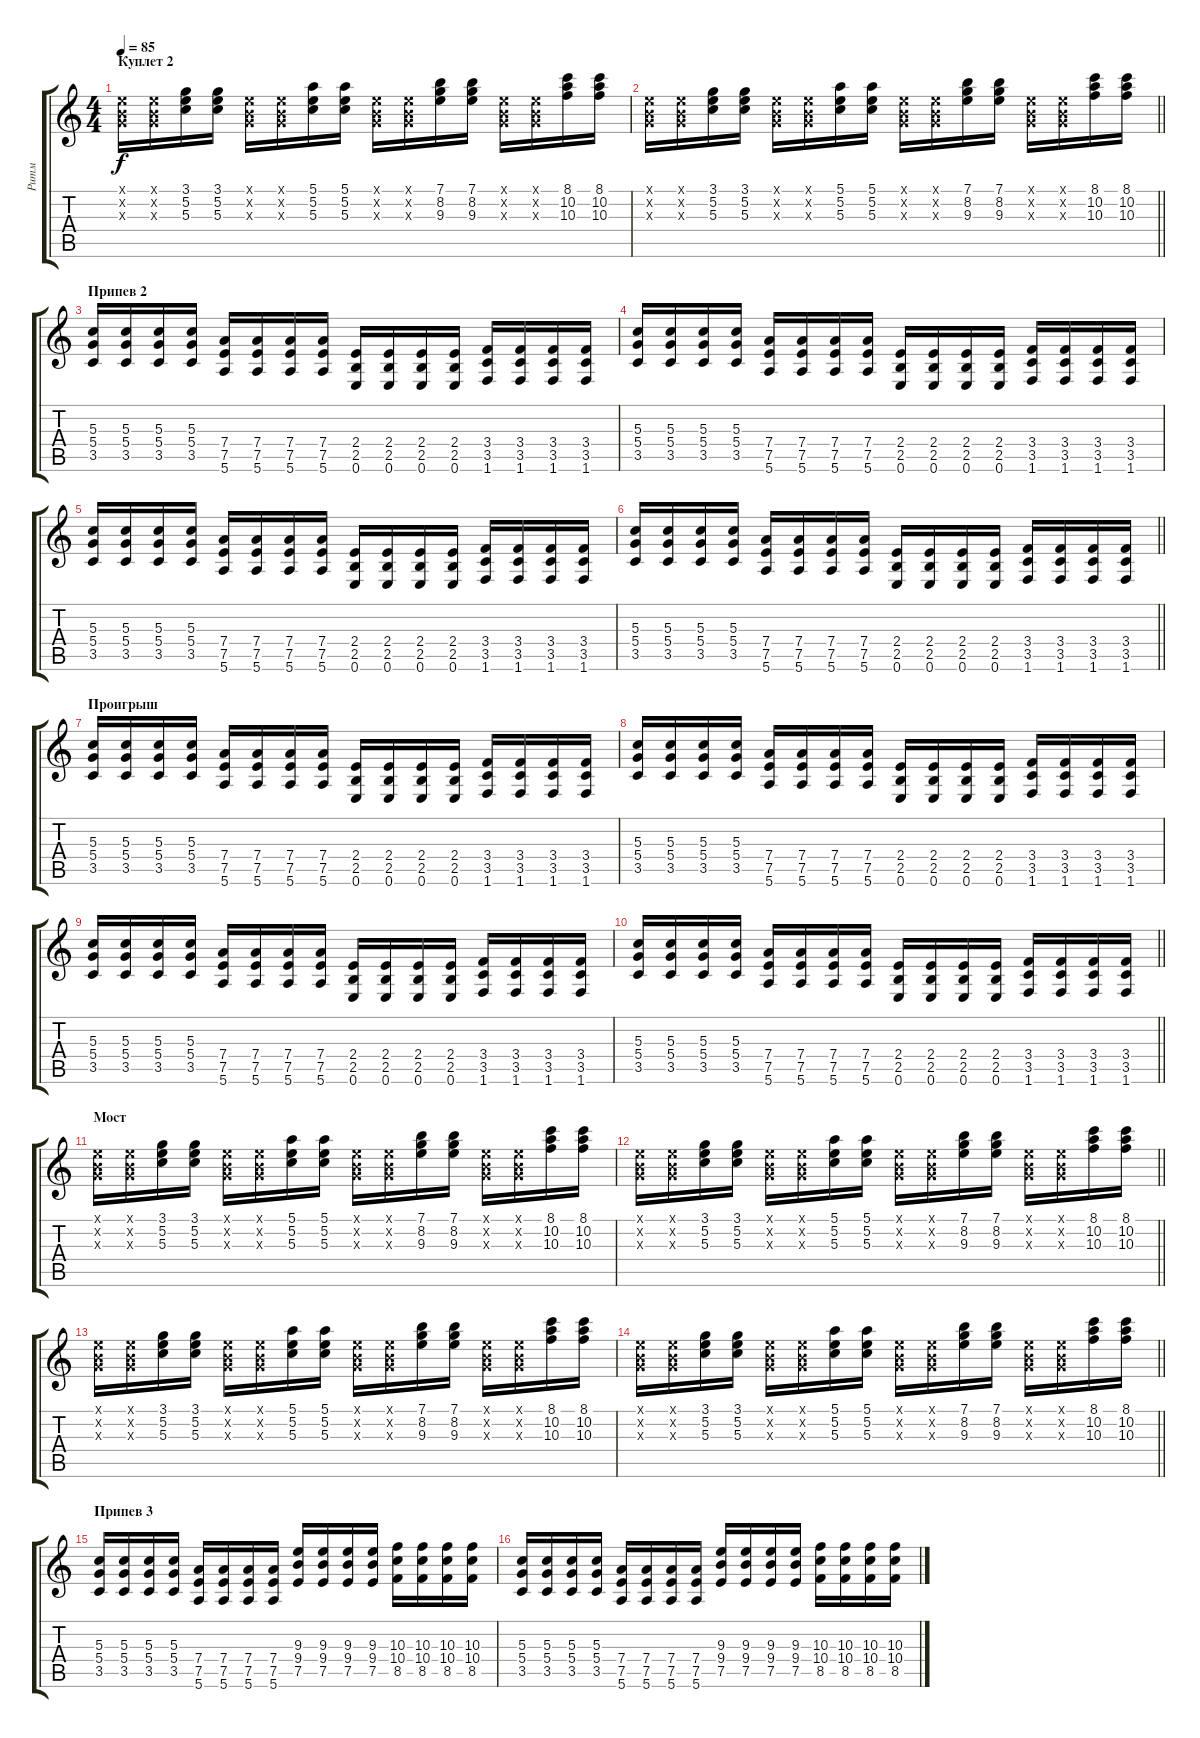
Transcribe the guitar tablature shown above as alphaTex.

\track ("Ритм" "Ритм") {instrument overdrivenguitar}
\staff {score tabs}
\tuning (E4 B3 G3 D3 A2 E2) {hide}
\ts (4 4)
\section ("" "Куплет 2")
\tempo 85
\clef g2
\ks c
(0.1{x} 0.2{x} 0.3{x}).16{dy f} (0.1{x} 0.2{x} 0.3{x}).16 (3.1 5.2 5.3).16 (3.1 5.2 5.3).16 (0.1{x} 0.2{x} 0.3{x}).16 (0.1{x} 0.2{x} 0.3{x}).16 (5.1 5.2 5.3).16 (5.1 5.2 5.3).16 (0.1{x} 0.2{x} 0.3{x}).16 (0.1{x} 0.2{x} 0.3{x}).16 (7.1 8.2 9.3).16 (7.1 8.2 9.3).16 (0.1{x} 0.2{x} 0.3{x}).16 (0.1{x} 0.2{x} 0.3{x}).16 (8.1 10.2 10.3).16 (8.1 10.2 10.3).16 |
\barLineRight lightlight
(0.1{x} 0.2{x} 0.3{x}).16 (0.1{x} 0.2{x} 0.3{x}).16 (3.1 5.2 5.3).16 (3.1 5.2 5.3).16 (0.1{x} 0.2{x} 0.3{x}).16 (0.1{x} 0.2{x} 0.3{x}).16 (5.1 5.2 5.3).16 (5.1 5.2 5.3).16 (0.1{x} 0.2{x} 0.3{x}).16 (0.1{x} 0.2{x} 0.3{x}).16 (7.1 8.2 9.3).16 (7.1 8.2 9.3).16 (0.1{x} 0.2{x} 0.3{x}).16 (0.1{x} 0.2{x} 0.3{x}).16 (8.1 10.2 10.3).16 (8.1 10.2 10.3).16 |
\section ("" "Припев 2")
(5.3 5.4 3.5).16 (5.3 5.4 3.5).16 (5.3 5.4 3.5).16 (5.3 5.4 3.5).16 (7.4 7.5 5.6).16 (7.4 7.5 5.6).16 (7.4 7.5 5.6).16 (7.4 7.5 5.6).16 (2.4 2.5 0.6).16 (2.4 2.5 0.6).16 (2.4 2.5 0.6).16 (2.4 2.5 0.6).16 (3.4 3.5 1.6).16 (3.4 3.5 1.6).16 (3.4 3.5 1.6).16 (3.4 3.5 1.6).16 |
(5.3 5.4 3.5).16 (5.3 5.4 3.5).16 (5.3 5.4 3.5).16 (5.3 5.4 3.5).16 (7.4 7.5 5.6).16 (7.4 7.5 5.6).16 (7.4 7.5 5.6).16 (7.4 7.5 5.6).16 (2.4 2.5 0.6).16 (2.4 2.5 0.6).16 (2.4 2.5 0.6).16 (2.4 2.5 0.6).16 (3.4 3.5 1.6).16 (3.4 3.5 1.6).16 (3.4 3.5 1.6).16 (3.4 3.5 1.6).16 |
(5.3 5.4 3.5).16 (5.3 5.4 3.5).16 (5.3 5.4 3.5).16 (5.3 5.4 3.5).16 (7.4 7.5 5.6).16 (7.4 7.5 5.6).16 (7.4 7.5 5.6).16 (7.4 7.5 5.6).16 (2.4 2.5 0.6).16 (2.4 2.5 0.6).16 (2.4 2.5 0.6).16 (2.4 2.5 0.6).16 (3.4 3.5 1.6).16 (3.4 3.5 1.6).16 (3.4 3.5 1.6).16 (3.4 3.5 1.6).16 |
\barLineRight lightlight
(5.3 5.4 3.5).16 (5.3 5.4 3.5).16 (5.3 5.4 3.5).16 (5.3 5.4 3.5).16 (7.4 7.5 5.6).16 (7.4 7.5 5.6).16 (7.4 7.5 5.6).16 (7.4 7.5 5.6).16 (2.4 2.5 0.6).16 (2.4 2.5 0.6).16 (2.4 2.5 0.6).16 (2.4 2.5 0.6).16 (3.4 3.5 1.6).16 (3.4 3.5 1.6).16 (3.4 3.5 1.6).16 (3.4 3.5 1.6).16 |
\section ("" "Проигрыш")
(5.3 5.4 3.5).16 (5.3 5.4 3.5).16 (5.3 5.4 3.5).16 (5.3 5.4 3.5).16 (7.4 7.5 5.6).16 (7.4 7.5 5.6).16 (7.4 7.5 5.6).16 (7.4 7.5 5.6).16 (2.4 2.5 0.6).16 (2.4 2.5 0.6).16 (2.4 2.5 0.6).16 (2.4 2.5 0.6).16 (3.4 3.5 1.6).16 (3.4 3.5 1.6).16 (3.4 3.5 1.6).16 (3.4 3.5 1.6).16 |
(5.3 5.4 3.5).16 (5.3 5.4 3.5).16 (5.3 5.4 3.5).16 (5.3 5.4 3.5).16 (7.4 7.5 5.6).16 (7.4 7.5 5.6).16 (7.4 7.5 5.6).16 (7.4 7.5 5.6).16 (2.4 2.5 0.6).16 (2.4 2.5 0.6).16 (2.4 2.5 0.6).16 (2.4 2.5 0.6).16 (3.4 3.5 1.6).16 (3.4 3.5 1.6).16 (3.4 3.5 1.6).16 (3.4 3.5 1.6).16 |
(5.3 5.4 3.5).16 (5.3 5.4 3.5).16 (5.3 5.4 3.5).16 (5.3 5.4 3.5).16 (7.4 7.5 5.6).16 (7.4 7.5 5.6).16 (7.4 7.5 5.6).16 (7.4 7.5 5.6).16 (2.4 2.5 0.6).16 (2.4 2.5 0.6).16 (2.4 2.5 0.6).16 (2.4 2.5 0.6).16 (3.4 3.5 1.6).16 (3.4 3.5 1.6).16 (3.4 3.5 1.6).16 (3.4 3.5 1.6).16 |
\barLineRight lightlight
(5.3 5.4 3.5).16 (5.3 5.4 3.5).16 (5.3 5.4 3.5).16 (5.3 5.4 3.5).16 (7.4 7.5 5.6).16 (7.4 7.5 5.6).16 (7.4 7.5 5.6).16 (7.4 7.5 5.6).16 (2.4 2.5 0.6).16 (2.4 2.5 0.6).16 (2.4 2.5 0.6).16 (2.4 2.5 0.6).16 (3.4 3.5 1.6).16 (3.4 3.5 1.6).16 (3.4 3.5 1.6).16 (3.4 3.5 1.6).16 |
\section ("" "Мост")
(0.1{x} 0.2{x} 0.3{x}).16 (0.1{x} 0.2{x} 0.3{x}).16 (3.1 5.2 5.3).16 (3.1 5.2 5.3).16 (0.1{x} 0.2{x} 0.3{x}).16 (0.1{x} 0.2{x} 0.3{x}).16 (5.1 5.2 5.3).16 (5.1 5.2 5.3).16 (0.1{x} 0.2{x} 0.3{x}).16 (0.1{x} 0.2{x} 0.3{x}).16 (7.1 8.2 9.3).16 (7.1 8.2 9.3).16 (0.1{x} 0.2{x} 0.3{x}).16 (0.1{x} 0.2{x} 0.3{x}).16 (8.1 10.2 10.3).16 (8.1 10.2 10.3).16 |
\barLineRight lightlight
(0.1{x} 0.2{x} 0.3{x}).16 (0.1{x} 0.2{x} 0.3{x}).16 (3.1 5.2 5.3).16 (3.1 5.2 5.3).16 (0.1{x} 0.2{x} 0.3{x}).16 (0.1{x} 0.2{x} 0.3{x}).16 (5.1 5.2 5.3).16 (5.1 5.2 5.3).16 (0.1{x} 0.2{x} 0.3{x}).16 (0.1{x} 0.2{x} 0.3{x}).16 (7.1 8.2 9.3).16 (7.1 8.2 9.3).16 (0.1{x} 0.2{x} 0.3{x}).16 (0.1{x} 0.2{x} 0.3{x}).16 (8.1 10.2 10.3).16 (8.1 10.2 10.3).16 |
(0.1{x} 0.2{x} 0.3{x}).16 (0.1{x} 0.2{x} 0.3{x}).16 (3.1 5.2 5.3).16 (3.1 5.2 5.3).16 (0.1{x} 0.2{x} 0.3{x}).16 (0.1{x} 0.2{x} 0.3{x}).16 (5.1 5.2 5.3).16 (5.1 5.2 5.3).16 (0.1{x} 0.2{x} 0.3{x}).16 (0.1{x} 0.2{x} 0.3{x}).16 (7.1 8.2 9.3).16 (7.1 8.2 9.3).16 (0.1{x} 0.2{x} 0.3{x}).16 (0.1{x} 0.2{x} 0.3{x}).16 (8.1 10.2 10.3).16 (8.1 10.2 10.3).16 |
\barLineRight lightlight
(0.1{x} 0.2{x} 0.3{x}).16 (0.1{x} 0.2{x} 0.3{x}).16 (3.1 5.2 5.3).16 (3.1 5.2 5.3).16 (0.1{x} 0.2{x} 0.3{x}).16 (0.1{x} 0.2{x} 0.3{x}).16 (5.1 5.2 5.3).16 (5.1 5.2 5.3).16 (0.1{x} 0.2{x} 0.3{x}).16 (0.1{x} 0.2{x} 0.3{x}).16 (7.1 8.2 9.3).16 (7.1 8.2 9.3).16 (0.1{x} 0.2{x} 0.3{x}).16 (0.1{x} 0.2{x} 0.3{x}).16 (8.1 10.2 10.3).16 (8.1 10.2 10.3).16 |
\section ("" "Припев 3")
(5.3 5.4 3.5).16 (5.3 5.4 3.5).16 (5.3 5.4 3.5).16 (5.3 5.4 3.5).16 (7.4 7.5 5.6).16 (7.4 7.5 5.6).16 (7.4 7.5 5.6).16 (7.4 7.5 5.6).16 (9.3 9.4 7.5).16 (9.3 9.4 7.5).16 (9.3 9.4 7.5).16 (9.3 9.4 7.5).16 (10.3 10.4 8.5).16 (10.3 10.4 8.5).16 (10.3 10.4 8.5).16 (10.3 10.4 8.5).16 |
(5.3 5.4 3.5).16 (5.3 5.4 3.5).16 (5.3 5.4 3.5).16 (5.3 5.4 3.5).16 (7.4 7.5 5.6).16 (7.4 7.5 5.6).16 (7.4 7.5 5.6).16 (7.4 7.5 5.6).16 (9.3 9.4 7.5).16 (9.3 9.4 7.5).16 (9.3 9.4 7.5).16 (9.3 9.4 7.5).16 (10.3 10.4 8.5).16 (10.3 10.4 8.5).16 (10.3 10.4 8.5).16 (10.3 10.4 8.5).16
